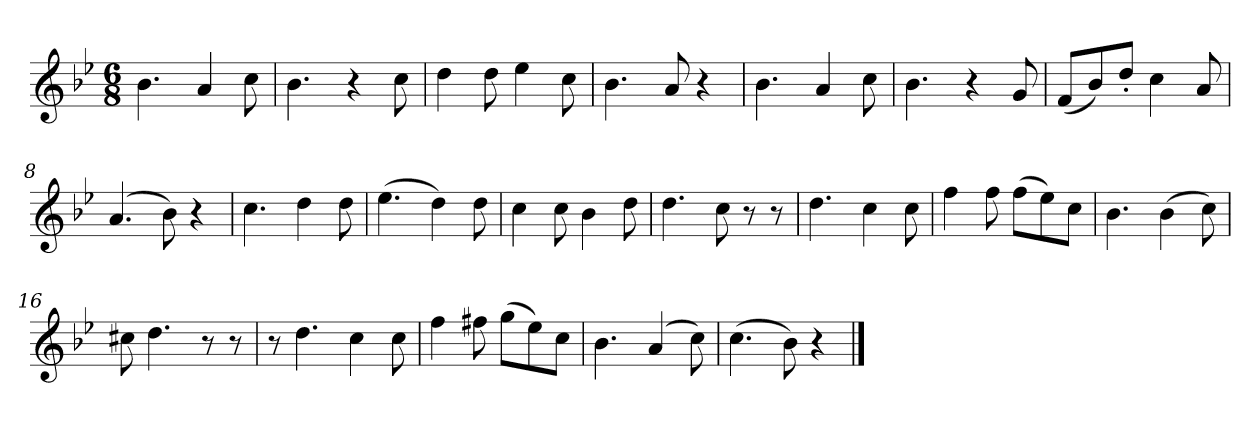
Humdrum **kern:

**kern
*part1
*staff1
*clefG2
*k[b-e-]
*B-:
*M6/8
*MM120
=1
4.b-
4a
8cc
=2
4.b-
4r
8cc
=3
4dd
8dd
4ee-
8cc
=4
4.b-
8a
4r
=5
4.b-
4a
8cc
=6
4.b-
4r
8g
=7
(8f/L
8b-/)
8dd'/J
4cc
8a
=8
(4.a
8b-)
4r
=9
4.cc
4dd
8dd
=10
(4.ee-
4dd)
8dd
=11
4cc
8cc
4b-
8dd
=12
4.dd
8cc
8r
8r
=13
4.dd
4cc
8cc
=14
4ff
8ff
(8ff\L
8ee-\)
8cc\J
=15
4.b-
(4b-
8cc)
=16
8cc#X
4.dd
8r
8r
=17
8r
4.dd
4cc
8cc
=18
4ff
8ff#X
(8gg\L
8ee-\)
8cc\J
=19
4.b-
(4a
8cc)
=20
(4.cc
8b-)
4r
==
*-
